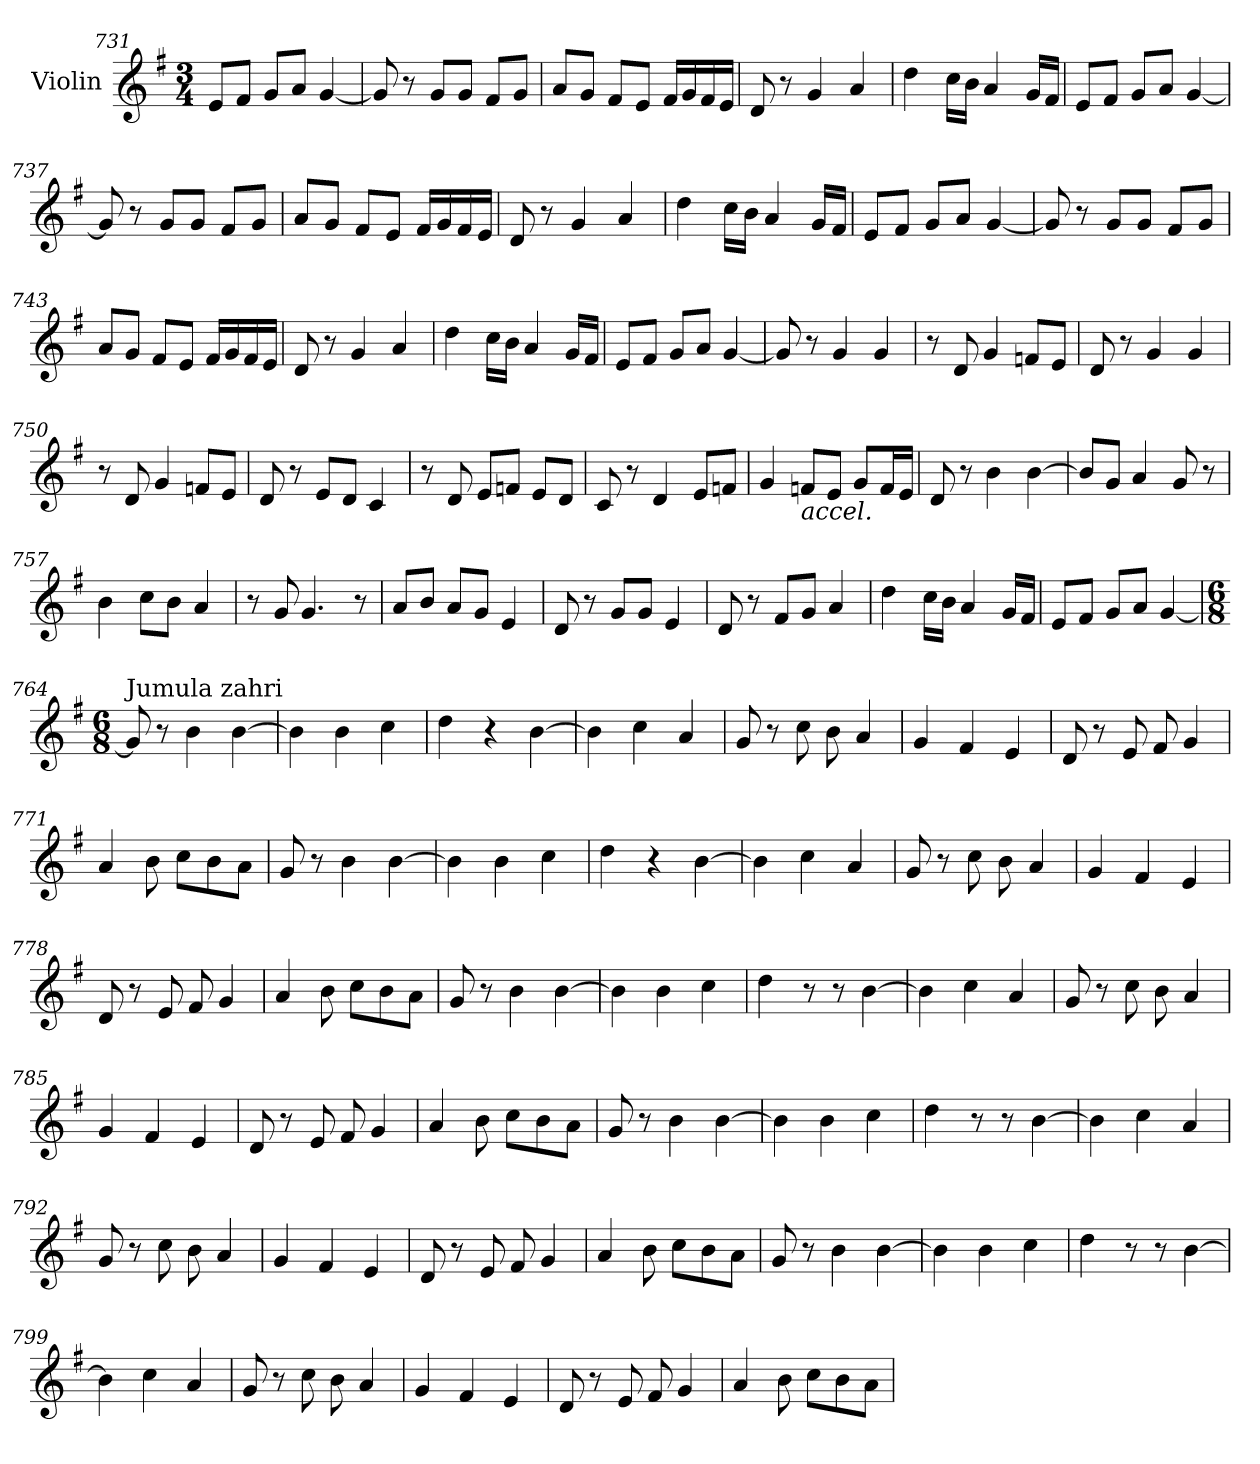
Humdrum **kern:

**kern
*part1
*staff1
*I"Violin
*clefG2
*k[f#]
*G:
*M3/4
=731
8ei/L
8f#i/J
8gi/L
8a/J
[4g/
=732
8g/]
8r
8g/L
8g/J
8f#/L
8g/J
=733
8a/L
8g/J
8f#/L
8ei/J
16f#i/LL
16gi/
16f#/
16e/JJ
=734
8d/
8r
4g/
4a/
=735
4dd\
16cc\LL
16bj\JJ
4aj/
16gj/LL
16f#/JJ
!!LO:LB:g=z
=736
8ei/L
8f#i/J
8gi/L
8a/J
[4g/
=737
8g/]
8r
8g/L
8g/J
8f#/L
8g/J
=738
8a/L
8g/J
8f#/L
8ei/J
16f#i/LL
16gi/
16f#/
16e/JJ
=739
8d/
8r
4g/
4a/
=740
4dd\
16cc\LL
16bj\JJ
4aj/
16gj/LL
16f#/JJ
=741
8ei/L
8f#i/J
8gi/L
8a/J
[4g/
!!LO:LB:g=z
=742
8g/]
8r
8g/L
8g/J
8f#/L
8g/J
=743
8a/L
8g/J
8f#/L
8ei/J
16f#i/LL
16gi/
16f#/
16e/JJ
=744
8d/
8r
4g/
4a/
=745
4dd\
16cc\LL
16bj\JJ
4aj/
16gj/LL
16f#/JJ
=746
8ei/L
8f#i/J
8gi/L
8a/J
[4g/
=747
8g/]
8r
4g/
4g/
!!LO:LB:g=z
=748
8r
8d/
4g/
8fn/L
8e/J
=749
8d/
8r
4g/
4g/
=750
8r
8d/
4g/
8fn/L
8e/J
=751
8d/
8r
8eZ/L
8dZ/J
4cZ/
=752
8r
8d/
8e/L
8fnV/J
8eV/L
8dV/J
=753
8c/
8r
4d/
8e/L
8fn/J
!!LO:LB:g=z
=754
4g/
!LO:TX:b:i:t=accel.
8fn/L
8e/J
8g/L
16f/L
16e/JJ
=755
8d/
8r
4b\
[4b\
=756
8b/L]
8g/J
4a/
8g/
8r
=757
4b\
8cc\L
8b\J
4a/
=758
8r
8g/
4.g/
8r
=759
8a/L
8bj/J
8aj/L
8gj/J
4e/
!!LO:LB:g=z
=760
8d/
8r
8g/L
8g/J
4e/
=761
8d/
8r
8f#/L
8g/J
4a/
=762
4dd\
16cc\LL
16bj\JJ
4aj/
16gj/LL
16f#/JJ
=763
8ei/L
8f#i/J
8gi/L
8a/J
[4g/
=764
*M6/8
*MM120
!LO:TX:a:t=Jumula zahri
8g/]
8r
4b\
[4b\
=765
4b\]
4b\
4cc\
!!LO:LB:g=z
=766
4dd\
4r
[4b\
=767
4b\]
4cc\
4a/
=768
8g/
8r
8cc\
8b\
4a/
=769
4g/
4f#/
4e/
=770
8d/
8r
8ei/
8f#i/
4gi/
=771
4a/
8b\
8cc\L
8b\
8a\J
!!LO:PB:g=z
=772
8g/
8r
4b\
[4b\
=773
4b\]
4b\
4cc\
=774
4dd\
4r
[4b\
=775
4b\]
4cc\
4a/
=776
8g/
8r
8cc\
8b\
4a/
=777
4g/
4f#/
4e/
=778
8d/
8r
8ei/
8f#i/
4gi/
!!LO:LB:g=z
=779
4a/
8b\
8cc\L
8b\
8a\J
=780
8g/
8r
4b\
[4b\
=781
4b\]
4b\
4cc\
=782
4dd\
8r
8r
[4b\
=783
4b\]
4cc\
4a/
=784
8g/
8r
8cc\
8b\
4a/
=785
4g/
4f#/
4e/
!!LO:LB:g=z
=786
8d/
8r
8ei/
8f#i/
4gi/
=787
4a/
8b\
8cc\L
8b\
8a\J
=788
8g/
8r
4b\
[4b\
=789
4b\]
4b\
4cc\
=790
4dd\
8r
8r
[4b\
=791
4b\]
4cc\
4a/
!!LO:LB:g=z
=792
8g/
8r
8cc\
8b\
4a/
=793
4g/
4f#/
4e/
=794
8d/
8r
8ei/
8f#i/
4gi/
=795
4a/
8b\
8cc\L
8b\
8a\J
=796
8g/
8r
4b\
[4b\
=797
4b\]
4b\
4cc\
!!LO:LB:g=z
=798
4dd\
8r
8r
[4b\
=799
4b\]
4cc\
4a/
=800
8g/
8r
8cc\
8b\
4a/
=801
4g/
4f#/
4e/
=802
8d/
8r
8ei/
8f#i/
4gi/
=803
4a/
8b\
8cc\L
8b\
8a\J
=
*-
